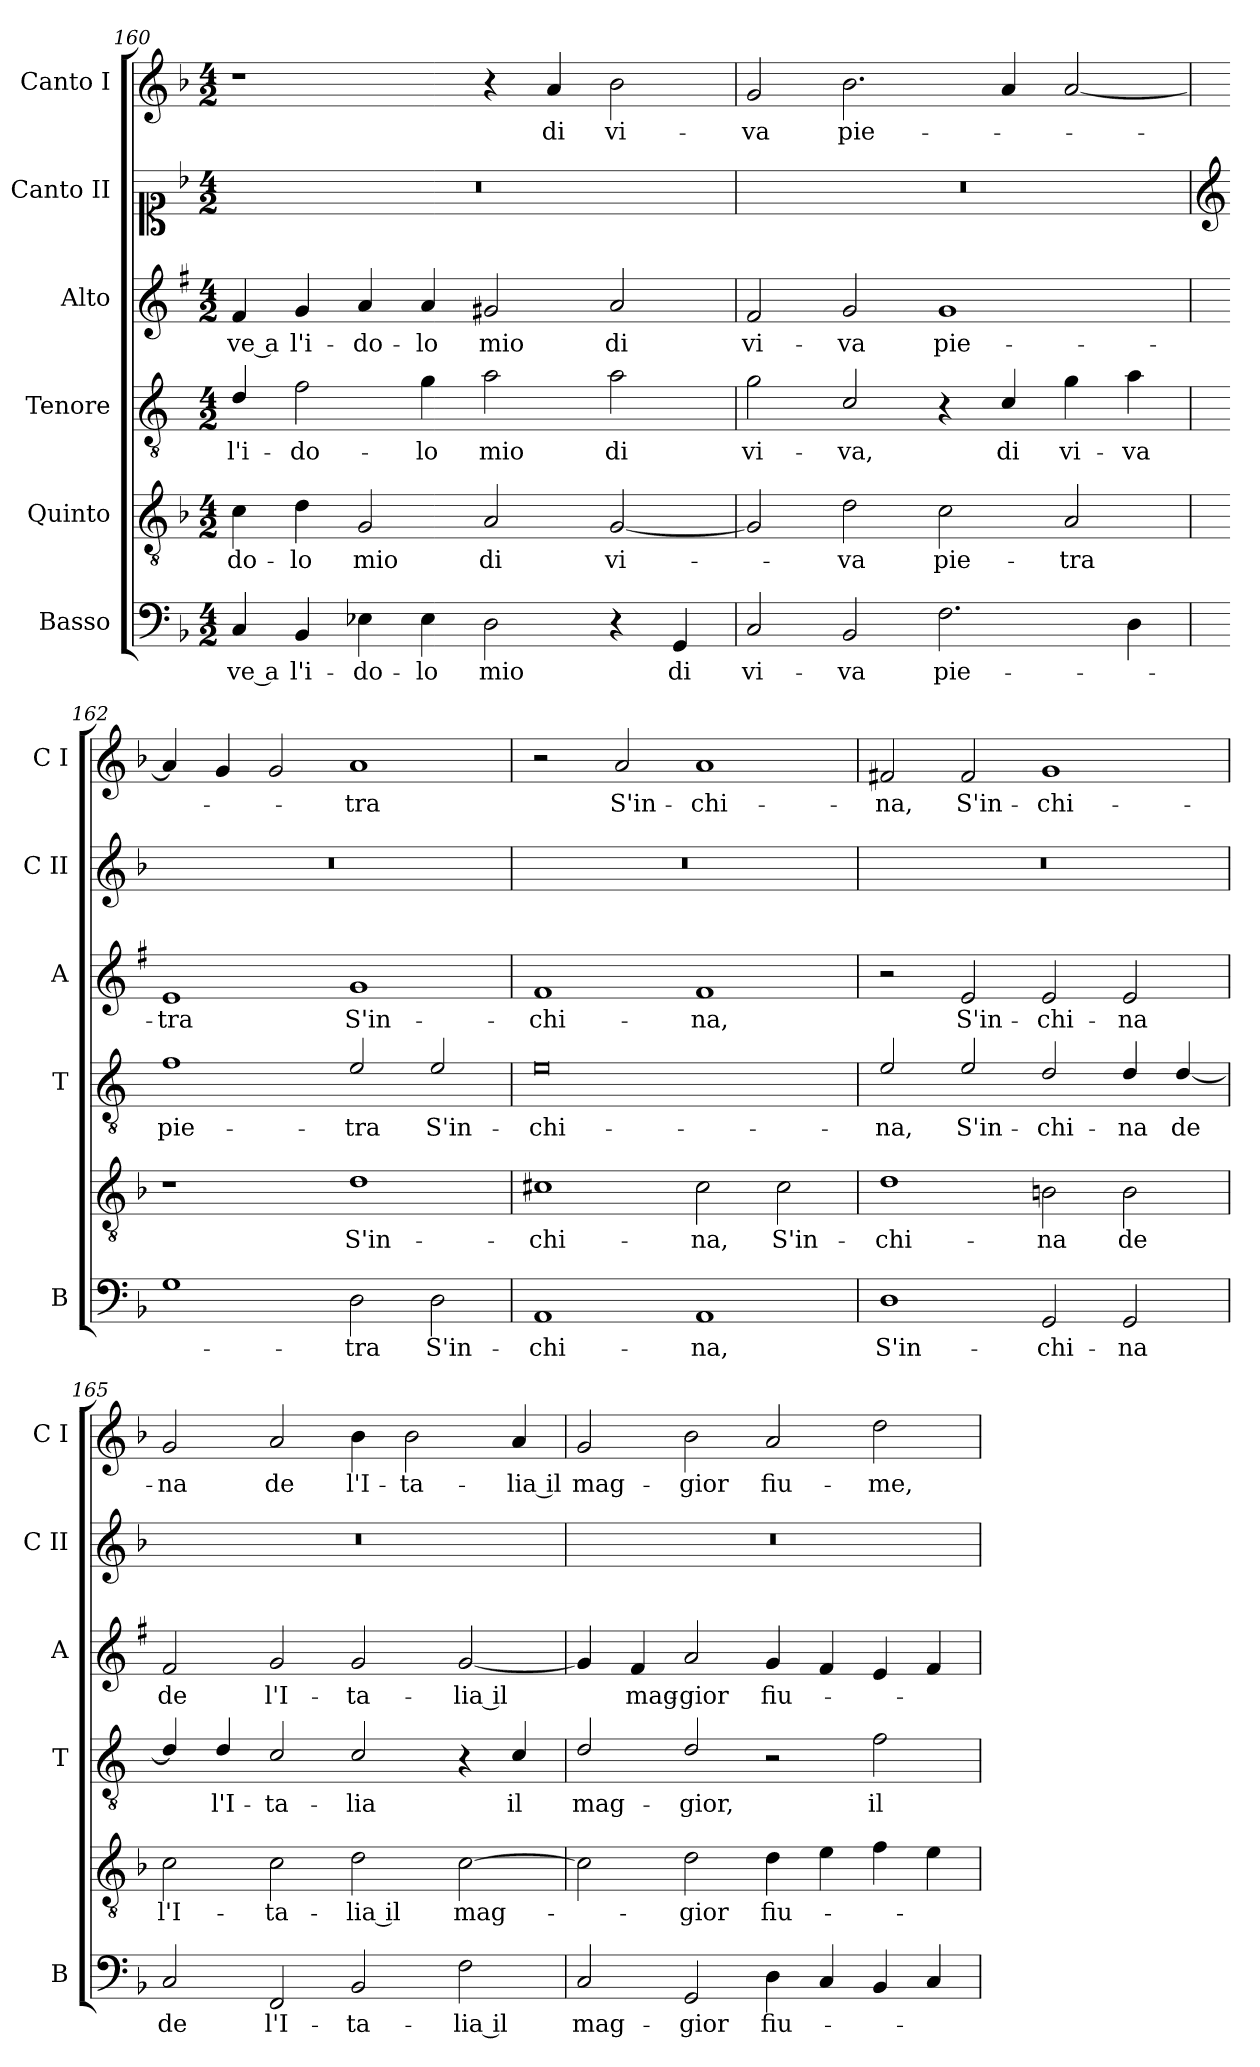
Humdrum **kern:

**kern	**text	**kern	**text	**kern	**text	**kern	**text	**kern	**kern	**text
*part6	*part6	*part5	*part5	*part4	*part4	*part3	*part3	*part2	*part1	*part1
*staff6	*staff6	*staff5	*staff5	*staff4	*staff4	*staff3	*staff3	*staff2	*staff1	*staff1
*I"Basso	*	*I"Quinto	*	*I"Tenore	*	*I"Alto	*	*I"Canto II	*I"Canto I	*
*I'B	*	*	*	*I'T	*	*I'A	*	*I'C II	*I'C I	*
*clefF4	*	*clefGv2	*	*clefGv2	*	*clefG2	*	*clefC1	*clefG2	*
*	*	*	*	*ITrd4c7	*	*ITrd1c2	*	*	*	*
*k[b-]	*	*k[b-]	*	*k[b-]	*	*k[b-]	*	*k[b-]	*k[b-]	*
*F:	*	*F:	*	*F:	*	*F:	*	*F:	*F:	*
*M4/2	*	*M4/2	*	*M4/2	*	*M4/2	*	*M4/2	*M4/2	*
=160	=160	=160	=160	=160	=160	=160	=160	=160	=160	=160
!	!LO:LY:b	!	!LO:LY:b	!	!LO:LY:b	!	!LO:LY:b	!	!	!
4C/	-ve a	4c\	-do-	4G/	l'i-	4e/	-ve a	0r	1r	.
!	!LO:LY:b	!	!LO:LY:b	!	!LO:LY:b	!	!LO:LY:b	!	!	!
4BB-/	l'i-	4d\	-lo	2B-\	-do-	4f/	l'i-	.	.	.
!	!LO:LY:b	!	!LO:LY:b	!	!	!	!LO:LY:b	!	!	!
4E-X\	-do-	2G/	mio	.	.	4g/	-do-	.	.	.
!	!LO:LY:b	!	!	!	!LO:LY:b	!	!LO:LY:b	!	!	!
4E-\	-lo	.	.	4c\	-lo	4g/	-lo	.	.	.
!	!LO:LY:b	!	!LO:LY:b	!	!LO:LY:b	!	!LO:LY:b	!	!	!
2D\	mio	2A/	di	2d\	mio	2f#X/	mio	.	4r	.
!	!	!	!	!	!	!	!	!	!	!LO:LY:b
.	.	.	.	.	.	.	.	.	4a/	di
!	!	!	!LO:LY:b	!	!LO:LY:b	!	!LO:LY:b	!	!	!LO:LY:b
4r	.	[2G/	vi-	2d\	di	2g/	di	.	2b-\	vi-
!	!LO:LY:b	!	!	!	!	!	!	!	!	!
4GG/	di	.	.	.	.	.	.	.	.	.
=161	=161	=161	=161	=161	=161	=161	=161	=161	=161	=161
!	!LO:LY:b	!	!	!	!LO:LY:b	!	!LO:LY:b	!	!	!LO:LY:b
2C/	vi-	2G/]	.	2c\	vi-	2e/	vi-	0r	2g/	-va
!	!LO:LY:b	!	!LO:LY:b	!	!LO:LY:b	!	!LO:LY:b	!	!	!LO:LY:b
2BB-/	-va	2d\	-va	2F/	-va,	2f/	-va	.	2.b-\	pie-
!	!LO:LY:b	!	!LO:LY:b	!	!	!	!LO:LY:b	!	!	!
2.F\	pie-	2c\	pie-	4r	.	1f	pie-	.	.	.
!	!	!	!	!	!LO:LY:b	!	!	!	!	!
.	.	.	.	4F/	di	.	.	.	4a/	.
!	!	!	!LO:LY:b	!	!LO:LY:b	!	!	!	!	!
.	.	2A/	-tra	4c\	vi-	.	.	.	[2a/	.
!	!	!	!	!	!LO:LY:b	!	!	!	!	!
4D\	.	.	.	4d\	-va	.	.	.	.	.
!!LO:LB:g=z
=162	=162	=162	=162	=162	=162	=162	=162	=162	=162	=162
*	*	*	*	*	*	*	*	*clefG2	*	*
!	!	!	!	!	!LO:LY:b	!	!LO:LY:b	!	!	!
1G	.	1r	.	1B-	pie-	1d	-tra	0r	4a/]	.
.	.	.	.	.	.	.	.	.	4g/	.
.	.	.	.	.	.	.	.	.	2g/	.
!	!LO:LY:b	!	!LO:LY:b	!	!LO:LY:b	!	!LO:LY:b	!	!	!LO:LY:b
2D\	-tra	1d	S'in-	2A/	-tra	1f	S'in-	.	1a	-tra
!	!LO:LY:b	!	!	!	!LO:LY:b	!	!	!	!	!
2D\	S'in-	.	.	2A/	S'in-	.	.	.	.	.
=163	=163	=163	=163	=163	=163	=163	=163	=163	=163	=163
!	!LO:LY:b	!	!LO:LY:b	!	!LO:LY:b	!	!LO:LY:b	!	!	!
1AA	-chi-	1c#X	-chi-	0A	-chi-	1e	-chi-	0r	2r	.
!	!	!	!	!	!	!	!	!	!	!LO:LY:b
.	.	.	.	.	.	.	.	.	2a/	S'in-
!	!LO:LY:b	!	!LO:LY:b	!	!	!	!LO:LY:b	!	!	!LO:LY:b
1AA	-na,	2c#\	-na,	.	.	1e	-na,	.	1a	-chi-
!	!	!	!LO:LY:b	!	!	!	!	!	!	!
.	.	2c#\	S'in-	.	.	.	.	.	.	.
=164	=164	=164	=164	=164	=164	=164	=164	=164	=164	=164
!	!LO:LY:b	!	!LO:LY:b	!	!LO:LY:b	!	!	!	!	!LO:LY:b
1D	S'in-	1d	-chi-	2A/	-na,	2r	.	0r	2f#X/	-na,
!	!	!	!	!	!LO:LY:b	!	!LO:LY:b	!	!	!LO:LY:b
.	.	.	.	2A/	S'in-	2d/	S'in-	.	2f#/	S'in-
!	!LO:LY:b	!	!LO:LY:b	!	!LO:LY:b	!	!LO:LY:b	!	!	!LO:LY:b
2GG/	-chi-	2Bn\	-na	2G/	-chi-	2d/	-chi-	.	1g	-chi-
!	!LO:LY:b	!	!LO:LY:b	!	!LO:LY:b	!	!LO:LY:b	!	!	!
2GG/	-na	2B\	de	4G/	-na	2d/	-na	.	.	.
!	!	!	!	!	!LO:LY:b	!	!	!	!	!
.	.	.	.	[4G/	de	.	.	.	.	.
=165	=165	=165	=165	=165	=165	=165	=165	=165	=165	=165
!	!LO:LY:b	!	!LO:LY:b	!	!	!	!LO:LY:b	!	!	!LO:LY:b
2C/	de	2c\	l'I-	4G/]	.	2e/	de	0r	2g/	-na
!	!	!	!	!	!LO:LY:b	!	!	!	!	!
.	.	.	.	4G/	l'I-	.	.	.	.	.
!	!LO:LY:b	!	!LO:LY:b	!	!LO:LY:b	!	!LO:LY:b	!	!	!LO:LY:b
2FF/	l'I-	2c\	-ta-	2F/	-ta-	2f/	l'I-	.	2a/	de
!	!LO:LY:b	!	!LO:LY:b	!	!LO:LY:b	!	!LO:LY:b	!	!	!LO:LY:b
2BB-/	-ta-	2d\	-lia il	2F/	-lia	2f/	-ta-	.	4b-\	l'I-
!	!	!	!	!	!	!	!	!	!	!LO:LY:b
.	.	.	.	.	.	.	.	.	2b-\	-ta-
!	!LO:LY:b	!	!LO:LY:b	!	!	!	!LO:LY:b	!	!	!
2F\	-lia il	[2c\	mag-	4r	.	[2f/	-lia il	.	.	.
!	!	!	!	!	!LO:LY:b	!	!	!	!	!LO:LY:b
.	.	.	.	4F/	il	.	.	.	4a/	-lia il
!!LO:PB:g=z
=166	=166	=166	=166	=166	=166	=166	=166	=166	=166	=166
!	!LO:LY:b	!	!	!	!LO:LY:b	!	!	!	!	!LO:LY:b
2C/	mag-	2c\]	.	2G/	mag-	4f/]	.	0r	2g/	mag-
!	!	!	!	!	!	!	!LO:LY:b	!	!	!
.	.	.	.	.	.	4e/	mag-	.	.	.
!	!LO:LY:b	!	!LO:LY:b	!	!LO:LY:b	!	!LO:LY:b	!	!	!LO:LY:b
2GG/	-gior	2d\	-gior	2G/	-gior,	2g/	-gior	.	2b-\	-gior
!	!LO:LY:b	!	!LO:LY:b	!	!	!	!LO:LY:b	!	!	!LO:LY:b
4D\	fiu-	4d\	fiu-	2r	.	4f/	fiu-	.	2a/	fiu-
4C/	.	4e\	.	.	.	4e/	.	.	.	.
!	!	!	!	!	!LO:LY:b	!	!	!	!	!LO:LY:b
4BB-/	.	4f\	.	2B-\	il	4d/	.	.	2dd\	-me,
4C/	.	4e\	.	.	.	4e/	.	.	.	.
=	=	=	=	=	=	=	=	=	=	=
*-	*-	*-	*-	*-	*-	*-	*-	*-	*-	*-
